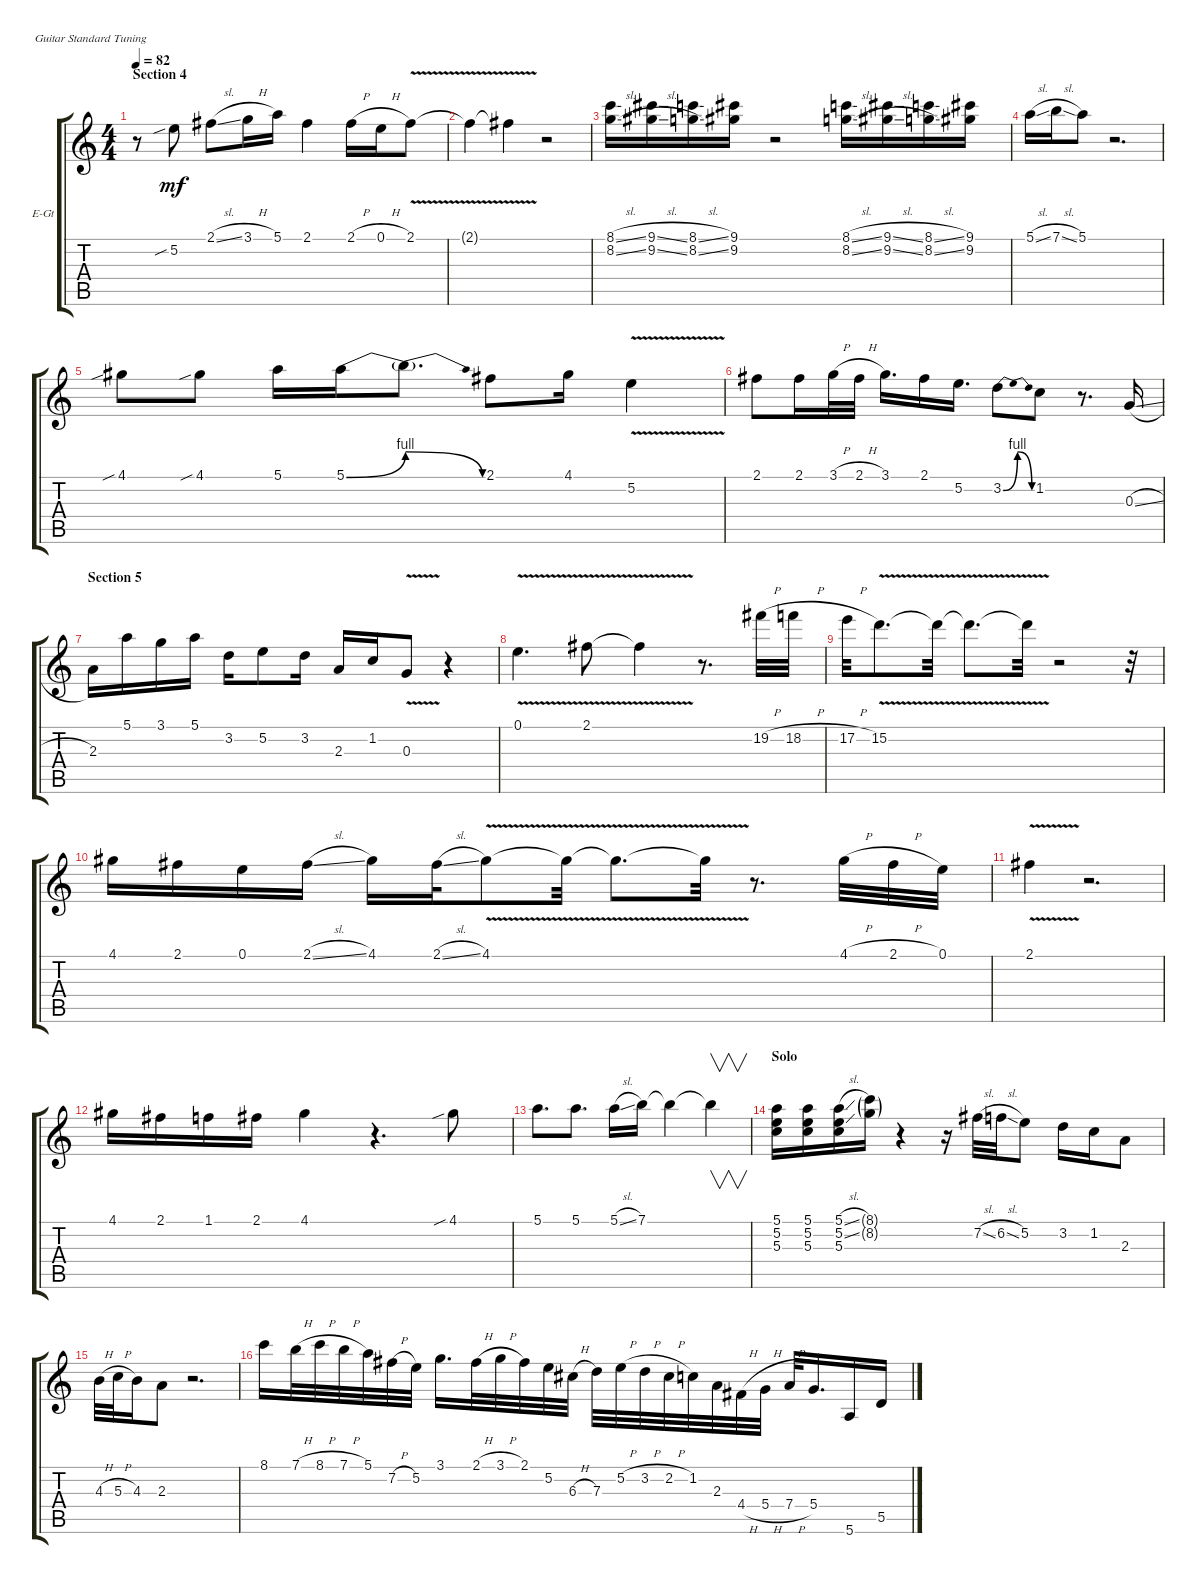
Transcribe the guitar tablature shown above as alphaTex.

\bracketExtendMode groupsimilarinstruments
\firstSystemTrackNameOrientation horizontal
\otherSystemsTrackNameOrientation horizontal
\track ("Guitar" "E-Gt") {instrument overdrivenguitar}
\staff {score tabs}
\tuning (E4 B3 G3 D3 A2 E2)
\ts (4 4)
\section ("" "Section 4")
\tempo 82
\clef g2
\ks aminor
r.8{dy mf} 5.2{sib}.8 2.1{sl}.8 3.1{h}.16 5.1.16 2.1.4 2.1{h}.16 0.1{h}.16 2.1{v}.8 |
2.1{v t}.4 2.1{v t}.4 r.2 |
(8.1{sl} 8.2{sl}).16 (9.1{sl} 9.2{sl}).16 (8.1{sl} 8.2{sl}).16 (9.1 9.2).16 r.2 (8.1{sl} 8.2{sl}).16 (9.1{sl} 9.2{sl}).16 (8.1{sl} 8.2{sl}).16 (9.1 9.2).16 |
5.1{sl}.16 7.1{sl}.16 5.1.8 r.2{d} |
4.1{sib}.8 4.1{sib}.8 5.1.16 5.1{be (bend 0 0 15 4)}.16 5.1{be (release 0 4 14.399999999999999 0) t}.8{d} 2.1.8 4.1.16 5.2{v}.4 |
2.1.8 2.1.16 3.1{h}.32 2.1{h}.32 3.1.16{d} 2.1.16 5.2.16{d} 3.2{be (bendrelease 0 0 10.2 4 20.4 4 30 0)}.8 1.2.8 r.8{d} 0.3{sl}.16 |
\section ("" "Section 5")
2.3.16 5.1.16 3.1.16 5.1.16 3.2.16 5.2.8 3.2.16 2.3.16 1.2.16 0.3{v}.8 r.4 |
0.1{v}.4{d} 2.1{v}.8 2.1{v t}.4 r.8{d} 19.2{h}.32 18.2{h}.32 |
17.2{h}.32 15.2{v}.8{d} 15.2{v t}.32 15.2{v t}.8{d} 15.2{v t}.32 r.2 r.32 |
4.1.16 2.1.16 0.1.16 2.1{sl}.16 4.1.16 2.1{sl}.32 4.1{v}.8 4.1{v t}.32 4.1{v t}.8{d} 4.1{v t}.32 r.8{d} 4.1{h}.32 2.1{h}.32 0.1.32 |
2.1{v}.4 r.2{d} |
4.1.16 2.1.16 1.1.16 2.1.16 4.1.4 r.4{d} 4.1{sib}.8 |
5.1.8{d} 5.1.8{d} 5.1{sl}.16 7.1.16 7.1{t}.4 7.1{t}.4{v} |
\section ("" "Solo")
(5.2 5.3 5.1).16 (5.2 5.3 5.1).16 (5.2{sl} 5.3 5.1{sl}).16 (8.2{g} 8.1{g}).16 r.4 r.16 7.2{sl}.32 6.2{sl}.32 5.2.8 3.2.16 1.2.16 2.3.8 |
4.3{h}.32 5.3{h}.32 4.3.16 2.3.8 r.2{d} |
8.1.16 7.1{h}.32 8.1{h}.32 7.1{h}.32 5.1.32 7.2{h}.32 5.2.32 3.1.16{d} 2.1{h}.32 3.1{h}.32 2.1.32 5.2.32 6.3{h}.32 7.3.32 5.2{h}.32 3.2{h}.32 2.2{h}.32 1.2.32 2.3.32 4.4{h}.32 5.4{h}.32 7.4{h}.32 5.4.16{d} 5.6.16 5.5.16
